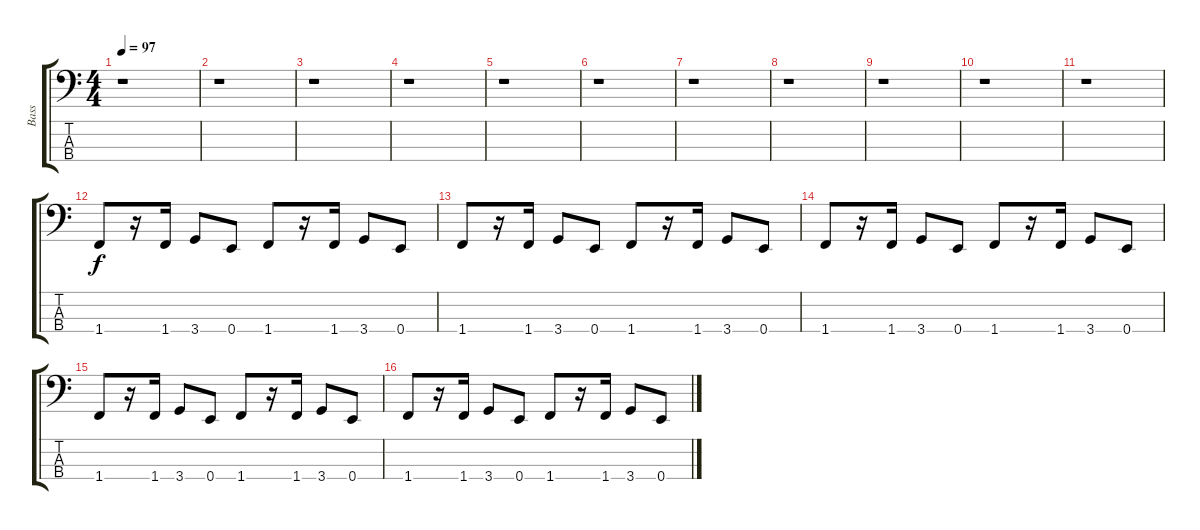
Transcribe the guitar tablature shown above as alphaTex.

\track ("Bass" "Bass") {instrument electricbassfinger}
\staff {score tabs}
\tuning (G2 D2 A1 E1) {hide}
\ts (4 4)
\tempo 97
\clef f4
\ks c
r.1{dy f} |
r.1 |
r.1 |
r.1 |
r.1 |
r.1 |
r.1 |
r.1 |
r.1 |
r.1 |
r.1 |
1.4.8 r.16 1.4.16 3.4.8 0.4.8 1.4.8 r.16 1.4.16 3.4.8 0.4.8 |
1.4.8 r.16 1.4.16 3.4.8 0.4.8 1.4.8 r.16 1.4.16 3.4.8 0.4.8 |
1.4.8 r.16 1.4.16 3.4.8 0.4.8 1.4.8 r.16 1.4.16 3.4.8 0.4.8 |
1.4.8 r.16 1.4.16 3.4.8 0.4.8 1.4.8 r.16 1.4.16 3.4.8 0.4.8 |
1.4.8 r.16 1.4.16 3.4.8 0.4.8 1.4.8 r.16 1.4.16 3.4.8 0.4.8
